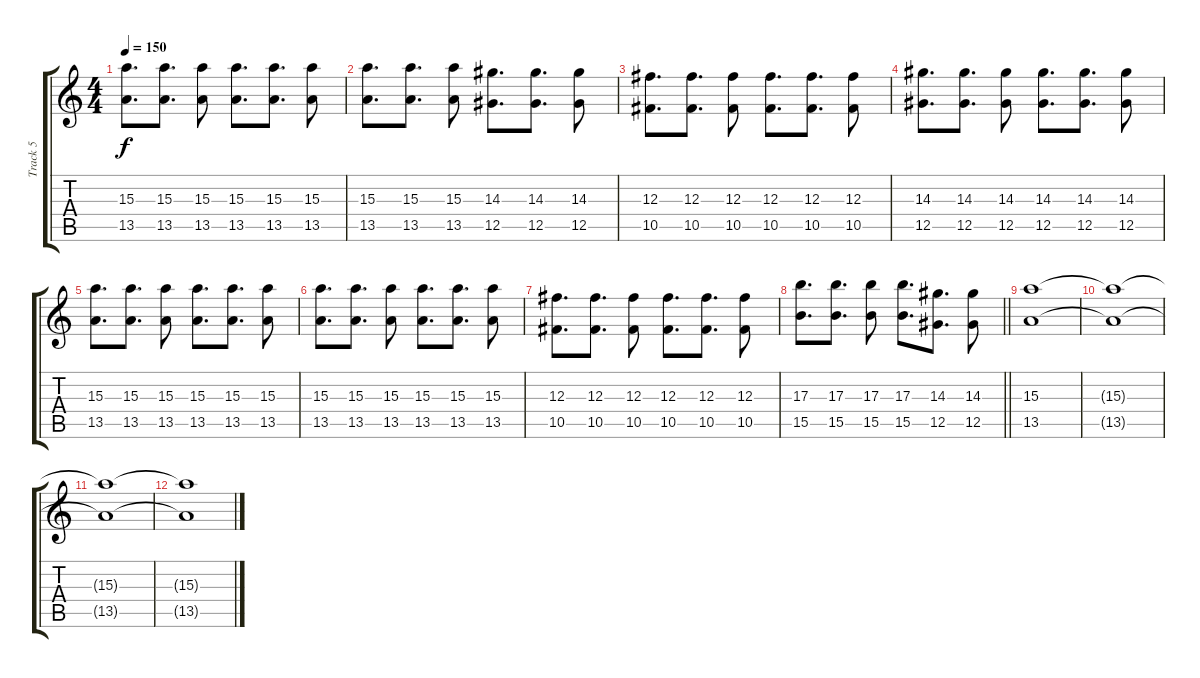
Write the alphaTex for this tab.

\track ("Track 5" "Track 5") {instrument distortionguitar}
\staff {score tabs}
\tuning (Eb4 Bb3 Gb3 Db3 Ab2 Db2) {hide}
\ts (4 4)
\section ("" "")
\tempo 150
\clef g2
\ks c
(15.3 13.5).8{d dy f} (15.3 13.5).8{d} (15.3 13.5).8 (15.3 13.5).8{d} (15.3 13.5).8{d} (15.3 13.5).8 |
(15.3 13.5).8{d} (15.3 13.5).8{d} (15.3 13.5).8 (14.3 12.5).8{d} (14.3 12.5).8{d} (14.3 12.5).8 |
(12.3 10.5).8{d} (12.3 10.5).8{d} (12.3 10.5).8 (12.3 10.5).8{d} (12.3 10.5).8{d} (12.3 10.5).8 |
(14.3 12.5).8{d} (14.3 12.5).8{d} (14.3 12.5).8 (14.3 12.5).8{d} (14.3 12.5).8{d} (14.3 12.5).8 |
(15.3 13.5).8{d} (15.3 13.5).8{d} (15.3 13.5).8 (15.3 13.5).8{d} (15.3 13.5).8{d} (15.3 13.5).8 |
(15.3 13.5).8{d} (15.3 13.5).8{d} (15.3 13.5).8 (15.3 13.5).8{d} (15.3 13.5).8{d} (15.3 13.5).8 |
(12.3 10.5).8{d} (12.3 10.5).8{d} (12.3 10.5).8 (12.3 10.5).8{d} (12.3 10.5).8{d} (12.3 10.5).8 |
\barLineRight lightlight
(17.3 15.5).8{d} (17.3 15.5).8{d} (17.3 15.5).8 (17.3 15.5).8{d} (14.3 12.5).8{d} (14.3 12.5).8 |
\section ("" "")
(15.3 13.5).1 |
(15.3{t} 13.5{t}).1 |
(15.3{t} 13.5{t}).1 |
(15.3{t} 13.5{t}).1
